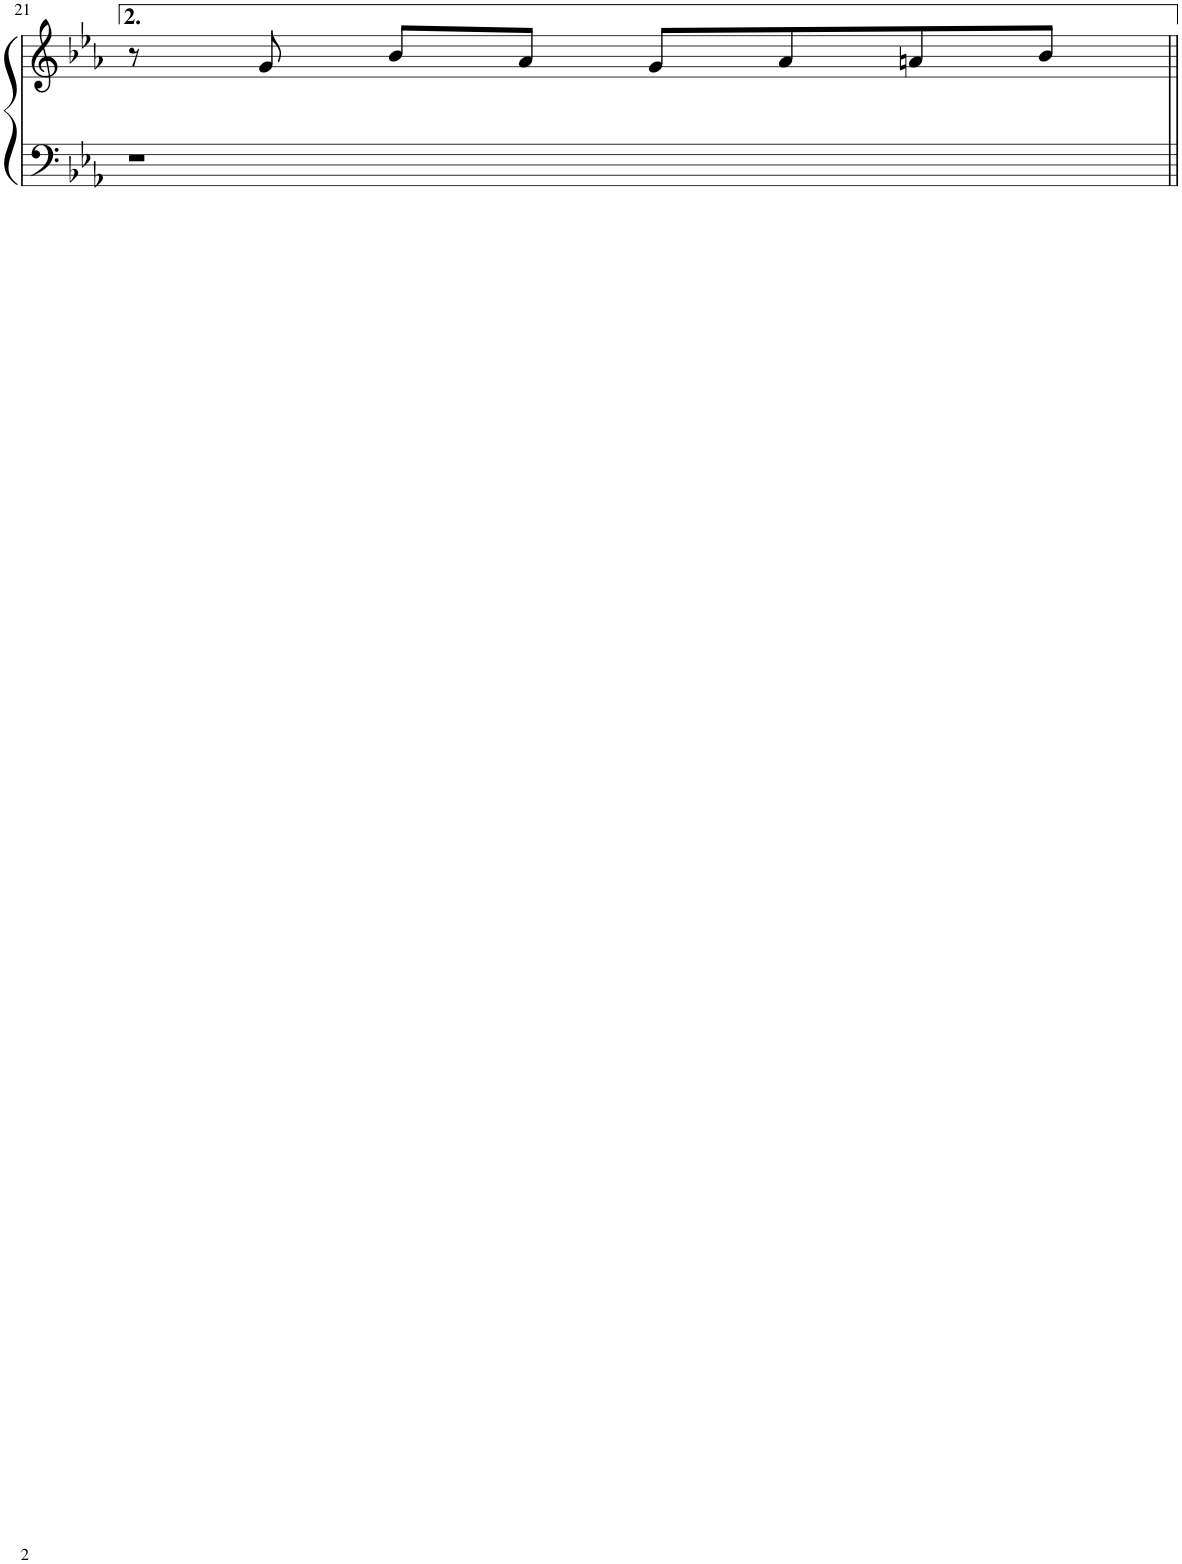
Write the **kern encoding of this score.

**kern	**kern
*part1	*part1
*staff2	*staff1
*I"Piano	*
*I'Pno.	*
!!LO:PB:g=z
*clefF4	*clefG2
*k[b-e-a-]	*k[b-e-a-]
*c:	*c:
*M4/4	*M4/4
=21	=21
1r	8r
.	8g/
.	8b-/L
.	8a-/J
.	8g/L
.	8a-/
.	8an/
.	8b-/J
=||	=||
*-	*-
